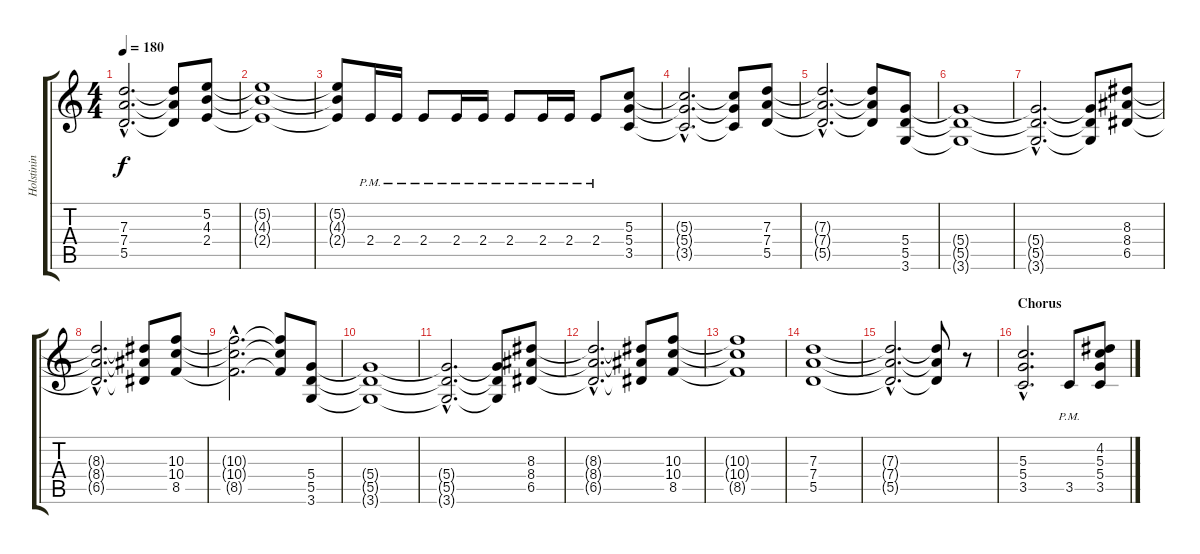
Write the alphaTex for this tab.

\track ("Holstinin" "Holstinin") {instrument distortionguitar}
\staff {score tabs}
\tuning (E4 B3 G3 D3 A2 E2) {hide}
\ts (4 4)
\tempo 180
\clef g2
\ks c
(7.3{hac t} 7.4{hac t} 5.5{hac t}).2{d dy f} (7.3{t} 7.4{t} 5.5{t}).8 (5.2 4.3 2.4).8 |
(5.2{t} 4.3{t} 2.4{t}).1 |
(5.2{t} 4.3{t} 2.4{t}).8 2.4{pm}.16 2.4{pm}.16 2.4{pm}.8 2.4{pm}.16 2.4{pm}.16 2.4{pm}.8 2.4{pm}.16 2.4{pm}.16 2.4{pm}.8 (5.3 5.4 3.5).8 |
(5.3{hac t} 5.4{hac t} 3.5{hac t}).2{d} (5.3{t} 5.4{t} 3.5{t}).8 (7.3 7.4 5.5).8 |
(7.3{hac t} 7.4{hac t} 5.5{hac t}).2{d} (7.3{t} 7.4{t} 5.5{t}).8 (5.4 5.5 3.6).8 |
(5.4{t} 5.5{t} 3.6{t}).1 |
(5.4{hac t} 5.5{hac t} 3.6{hac t}).2{d} (5.4{t} 5.5{t} 3.6{t}).8 (8.3 8.4 6.5).8 |
(8.3{hac t} 8.4{hac t} 6.5{hac t}).2{d} (8.3{t} 8.4{t} 6.5{t}).8 (10.3 10.4 8.5).8 |
(10.3{hac t} 10.4{hac t} 8.5{hac t}).2{d} (10.3{t} 10.4{t} 8.5{t}).8 (5.4 5.5 3.6).8 |
(5.4{t} 5.5{t} 3.6{t}).1 |
(5.4{hac t} 5.5{hac t} 3.6{hac t}).2{d} (5.4{t} 5.5{t} 3.6{t}).8 (8.3 8.4 6.5).8 |
(8.3{hac t} 8.4{hac t} 6.5{hac t}).2{d} (8.3{t} 8.4{t} 6.5{t}).8 (10.3 10.4 8.5).8 |
(10.3{t} 10.4{t} 8.5{t}).1 |
(7.3 7.4 5.5).1 |
(7.3{hac t} 7.4{hac t} 5.5{hac t}).2{d} (7.3{t} 7.4{t} 5.5{t}).8 r.8 |
\section ("" "Chorus")
(5.3{hac} 5.4{hac} 3.5{hac}).2{d volume 14} 3.5{pm}.8 (4.2 5.3 5.4 3.5).8
